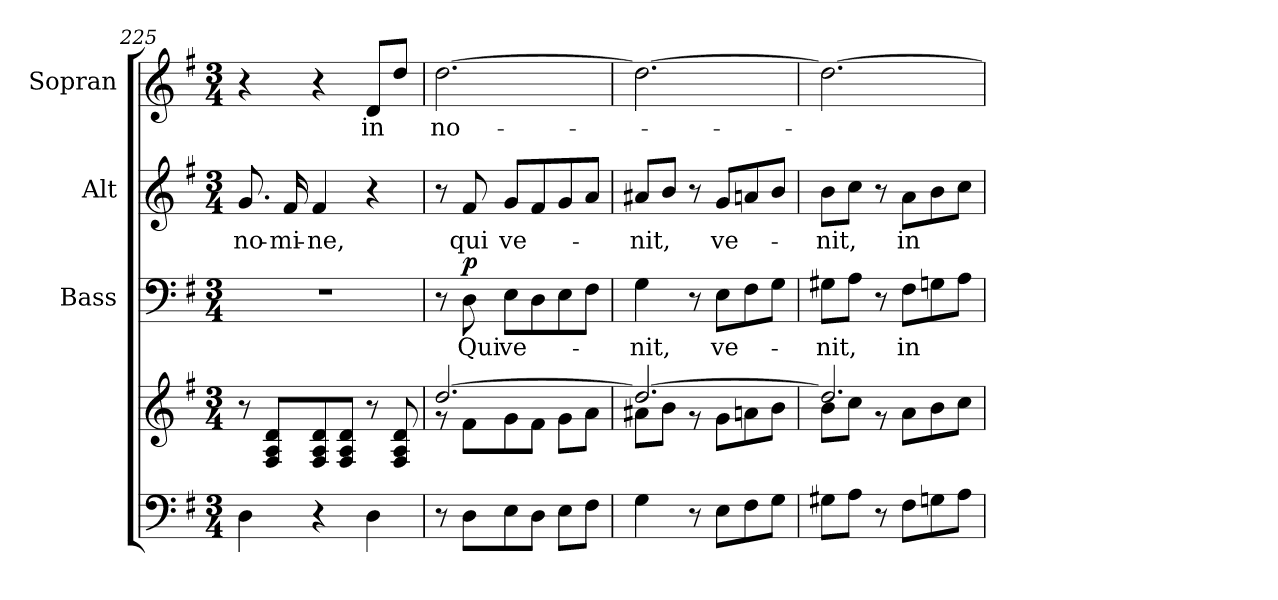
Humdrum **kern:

**kern	**kern	**kern	**text	**dynam	**kern	**text	**kern	**text
*part4	*part4	*part3	*part3	*part3	*part2	*part2	*part1	*part1
*staff5	*staff4	*staff3	*staff3	*staff3	*staff2	*staff2	*staff1	*staff1
*	*	*I"Bass	*	*	*I"Alt	*	*I"Sopran	*
*	*	*I'B.	*	*	*I'A.	*	*I'S.	*
*clefF4	*clefG2	*clefF4	*	*	*clefG2	*	*clefG2	*
*k[f#]	*k[f#]	*k[f#]	*	*	*k[f#]	*	*k[f#]	*
*G:	*G:	*G:	*	*	*G:	*	*G:	*
*M3/4	*M3/4	*M3/4	*	*	*M3/4	*	*M3/4	*
=225	=225	=225	=225	=225	=225	=225	=225	=225
!	!	!	!	!	!	!LO:LY:b	!	!
4D\	8r	2.r	.	.	8.g/	no-	4r	.
.	8F#/ 8A/ 8d/L	.	.	.	.	.	.	.
!	!	!	!	!	!	!LO:LY:b	!	!
.	.	.	.	.	16f#/	-mi-	.	.
!	!	!	!	!	!	!LO:LY:b	!	!
4r	8F#/ 8A/ 8d/	.	.	.	4f#/	-ne,	4r	.
.	8F#/ 8A/ 8d/J	.	.	.	.	.	.	.
!	!	!	!	!	!	!	!	!LO:LY:b
4D\	8r	.	.	.	4r	.	8d/L	in
.	8F#/ 8A/ 8d/	.	.	.	.	.	8dd/J	.
=226	=226	=226	=226	=226	=226	=226	=226	=226
*	*^	*	*	*	*	*	*	*
!	!	!	!	!	!	!	!	!	!LO:LY:b
8r	[>2.dd/	8rf	8r	.	.	8r	.	[2.dd\	no-
!	!	!	!	!LO:LY:b	!LO:DY:a	!	!LO:LY:b	!	!
8D\L	.	8f#\L	8D\	Qui	p	8f#/	qui	.	.
!	!	!	!	!LO:LY:b	!	!	!LO:LY:b	!	!
8E\	.	8g\	8E\L	ve-	.	8g/L	ve-	.	.
8D\J	.	8f#\J	8D\	.	.	8f#/	.	.	.
8E\L	.	8g\L	8E\	.	.	8g/	.	.	.
8F#\J	.	8a\J	8F#\J	.	.	8a/J	.	.	.
!!LO:PB:g=z
=227	=227	=227	=227	=227	=227	=227	=227	=227	=227
!	!	!	!	!LO:LY:b	!	!	!LO:LY:b	!	!
4G\	2.dd/_	8a#X\L	4G\	-nit,	.	8a#X/L	-nit,	2.dd\_	.
.	.	8b\J	.	.	.	8b/J	.	.	.
8r	.	8rg	8r	.	.	8r	.	.	.
!	!	!	!	!LO:LY:b	!	!	!LO:LY:b	!	!
8E\L	.	8g\L	8E\L	ve-	.	8g/L	ve-	.	.
8F#\	.	8an\	8F#\	.	.	8an/	.	.	.
8G\J	.	8b\J	8G\J	.	.	8b/J	.	.	.
=228	=228	=228	=228	=228	=228	=228	=228	=228	=228
!	!	!	!	!LO:LY:b	!	!	!LO:LY:b	!	!
8G#X\L	2.dd/]	8b\L	8G#X\L	-nit,	.	8b\L	-nit,	2.dd\_	.
8A\J	.	8cc\J	8A\J	.	.	8cc\J	.	.	.
8r	.	8rg	8r	.	.	8r	.	.	.
!	!	!	!	!LO:LY:b	!	!	!LO:LY:b	!	!
8F#\L	.	8a\L	8F#\L	in	.	8a\L	in	.	.
8Gn\	.	8b\	8Gn\	.	.	8b\	.	.	.
8A\J	.	8cc\J	8A\J	.	.	8cc\J	.	.	.
*	*v	*v	*	*	*	*	*	*	*
=	=	=	=	=	=	=	=	=
*-	*-	*-	*-	*-	*-	*-	*-	*-
